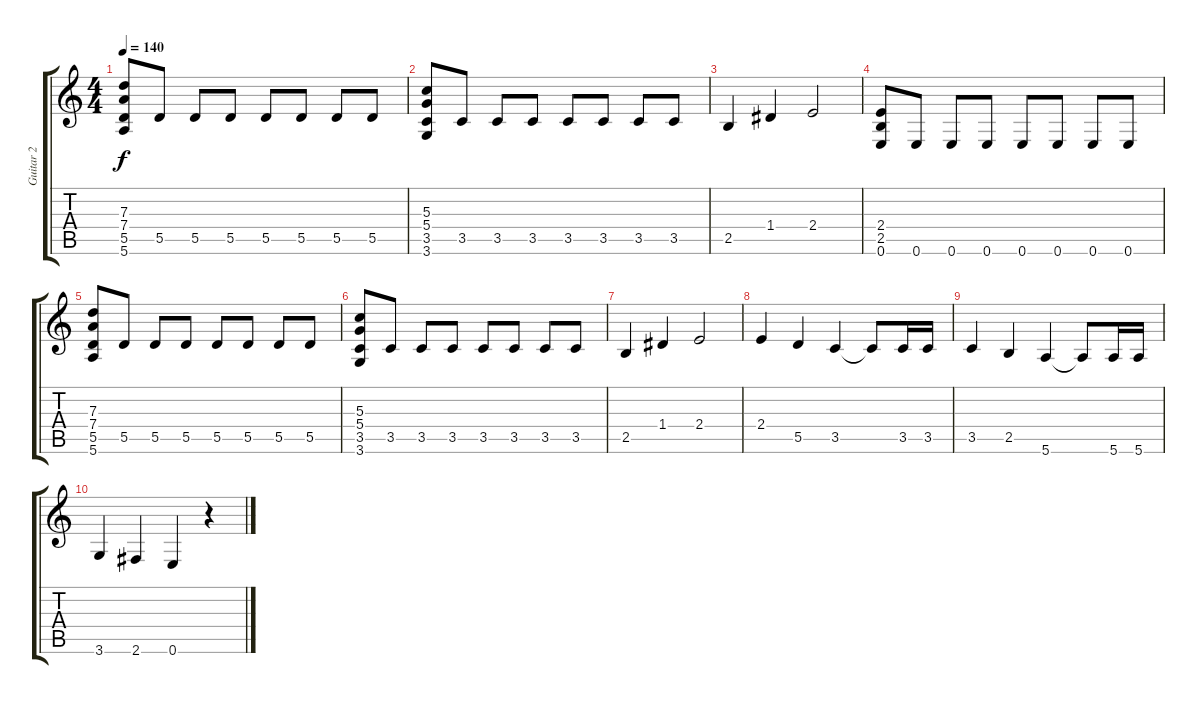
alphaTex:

\track ("Guitar 2" "Guitar 2") {instrument distortionguitar}
\staff {score tabs}
\tuning (E4 B3 G3 D3 A2 E2) {hide}
\ts (4 4)
\tempo 140
\clef g2
\ks c
(7.3 7.4 5.5 5.6).8{dy f} 5.5.8 5.5.8 5.5.8 5.5.8 5.5.8 5.5.8 5.5.8 |
(5.3 5.4 3.5 3.6).8 3.5.8 3.5.8 3.5.8 3.5.8 3.5.8 3.5.8 3.5.8 |
2.5.4 1.4.4 2.4.2 |
(2.4 2.5 0.6).8 0.6.8 0.6.8 0.6.8 0.6.8 0.6.8 0.6.8 0.6.8 |
(7.3 7.4 5.5 5.6).8 5.5.8 5.5.8 5.5.8 5.5.8 5.5.8 5.5.8 5.5.8 |
(5.3 5.4 3.5 3.6).8 3.5.8 3.5.8 3.5.8 3.5.8 3.5.8 3.5.8 3.5.8 |
2.5.4 1.4.4 2.4.2 |
2.4.4 5.5.4 3.5.4 3.5{t}.8 3.5.16 3.5.16 |
3.5.4 2.5.4 5.6.4 5.6{t}.8 5.6.16 5.6.16 |
3.6.4 2.6.4 0.6.4 r.4
